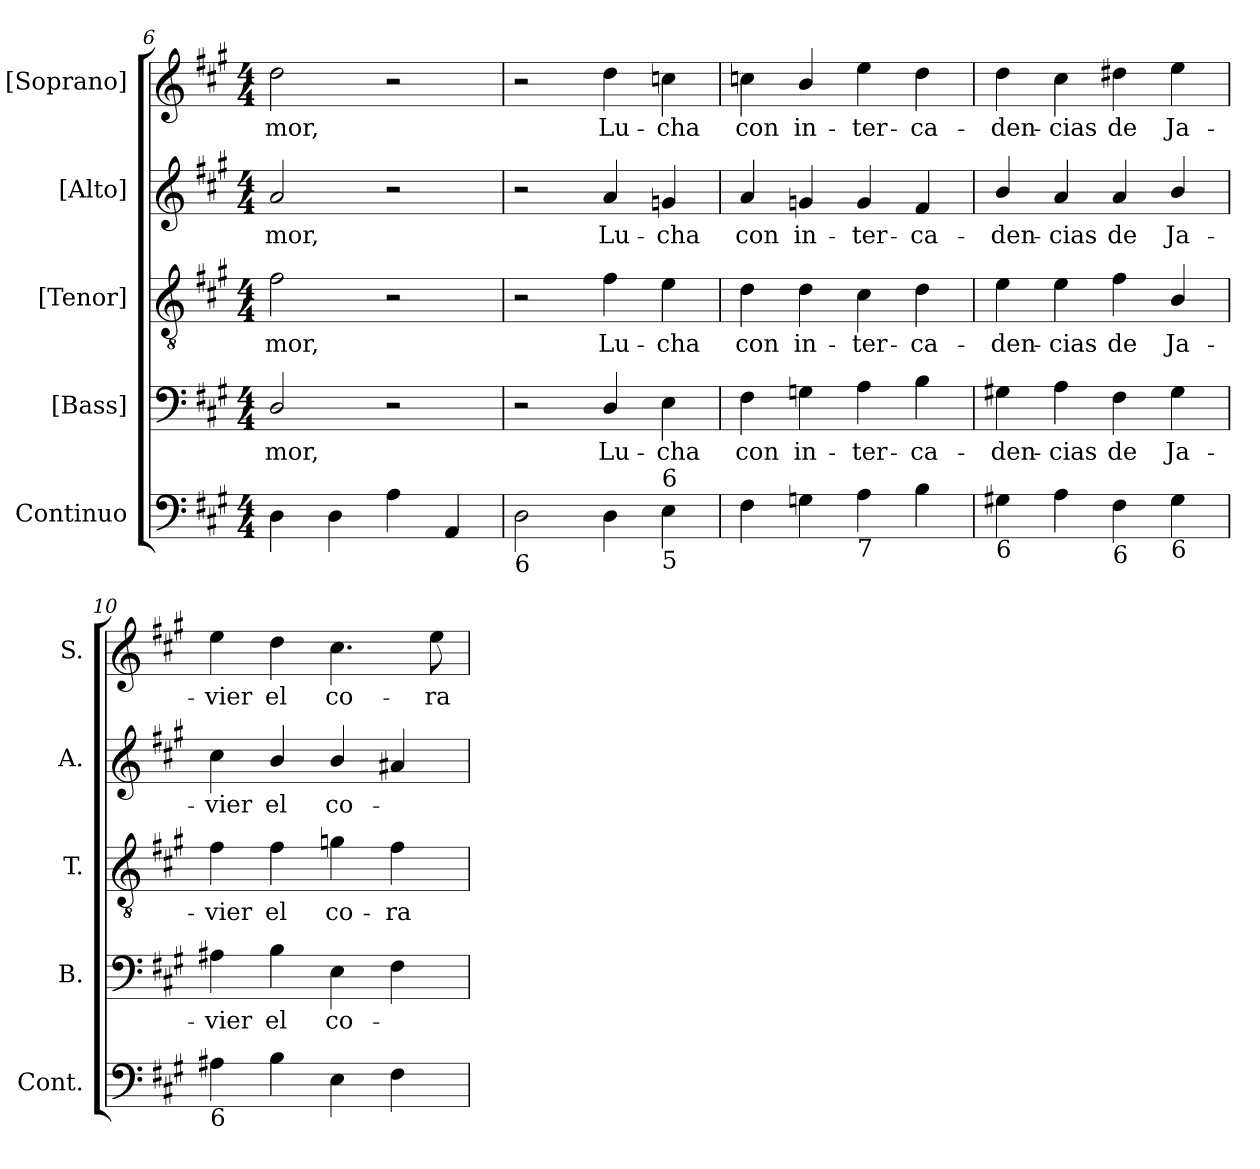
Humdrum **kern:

**kern	**kern	**text	**kern	**text	**kern	**text	**kern	**text
*part5	*part4	*part4	*part3	*part3	*part2	*part2	*part1	*part1
*staff5	*staff4	*staff4	*staff3	*staff3	*staff2	*staff2	*staff1	*staff1
*I"Continuo	*I"[Bass]	*	*I"[Tenor]	*	*I"[Alto]	*	*I"[Soprano]	*
*I'Cont.	*I'B.	*	*I'T.	*	*I'A.	*	*I'S.	*
*clefF4	*clefF4	*	*clefGv2	*	*clefG2	*	*clefG2	*
*	*	*	*ITrd7c12	*	*	*	*	*
*k[f#c#g#]	*k[f#c#g#]	*	*k[f#c#g#]	*	*k[f#c#g#]	*	*k[f#c#g#]	*
*A:	*A:	*	*A:	*	*A:	*	*A:	*
*M4/4	*M4/4	*	*M4/4	*	*M4/4	*	*M4/4	*
=6	=6	=6	=6	=6	=6	=6	=6	=6
!	!	!LO:LY:b:color=#000000	!	!	!	!	!	!
!	!	!	!	!LO:LY:b:color=#000000	!	!	!	!
!	!	!	!	!	!	!LO:LY:b:color=#000000	!	!
!	!	!	!	!	!	!	!	!LO:LY:b:color=#000000
4Di\	2Di/	-mor,	2F#i\	-mor,	2ai/	-mor,	2ddi\	-mor,
4Di\	.	.	.	.	.	.	.	.
4Ai\	2r	.	2r	.	2r	.	2r	.
4AAi/	.	.	.	.	.	.	.	.
!!LO:LB:g=z
=7	=7	=7	=7	=7	=7	=7	=7	=7
!LO:TX:b:t=6	!	!	!	!	!	!	!	!
2Di\	2r	.	2r	.	2r	.	2r	.
!	!	!LO:LY:b:color=#000000	!	!	!	!	!	!
!	!	!	!	!LO:LY:b:color=#000000	!	!	!	!
!	!	!	!	!	!	!LO:LY:b:color=#000000	!	!
!	!	!	!	!	!	!	!	!LO:LY:b:color=#000000
4Di\	4Di/	Lu-	4F#i\	Lu-	4ai/	Lu-	4ddi\	Lu-
!	!	!LO:LY:b:color=#000000	!	!	!	!	!	!
!	!	!	!	!LO:LY:b:color=#000000	!	!	!	!
!	!	!	!	!	!	!LO:LY:b:color=#000000	!	!
!LO:TX:b:t=5	!	!	!	!	!	!	!	!
!LO:TX:t=6	!	!	!	!	!	!	!	!
!	!	!	!	!	!	!	!	!LO:LY:b:color=#000000
4Ei\	4Ei\	-cha	4Ei\	-cha	4gni/	-cha	4ccni\	-cha
=8	=8	=8	=8	=8	=8	=8	=8	=8
!	!	!LO:LY:b:color=#000000	!	!	!	!	!	!
!	!	!	!	!LO:LY:b:color=#000000	!	!	!	!
!	!	!	!	!	!	!LO:LY:b:color=#000000	!	!
!	!	!	!	!	!	!	!	!LO:LY:b:color=#000000
4F#i\	4F#i\	con	4Di\	con	4ai/	con	4ccni\	con
!	!	!LO:LY:b:color=#000000	!	!	!	!	!	!
!	!	!	!	!LO:LY:b:color=#000000	!	!	!	!
!	!	!	!	!	!	!LO:LY:b:color=#000000	!	!
!	!	!	!	!	!	!	!	!LO:LY:b:color=#000000
4Gni\	4Gni\	in-	4Di\	in-	4gni/	in-	4bi/	in-
!	!	!LO:LY:b:color=#000000	!	!	!	!	!	!
!	!	!	!	!LO:LY:b:color=#000000	!	!	!	!
!	!	!	!	!	!	!LO:LY:b:color=#000000	!	!
!LO:TX:b:t=7	!	!	!	!	!	!	!	!
!	!	!	!	!	!	!	!	!LO:LY:b:color=#000000
4Ai\	4Ai\	-ter-	4C#i\	-ter-	4gi/	-ter-	4eei\	-ter-
!	!	!LO:LY:b:color=#000000	!	!	!	!	!	!
!	!	!	!	!LO:LY:b:color=#000000	!	!	!	!
!	!	!	!	!	!	!LO:LY:b:color=#000000	!	!
!	!	!	!	!	!	!	!	!LO:LY:b:color=#000000
4Bi\	4Bi\	-ca-	4Di\	-ca-	4f#i/	-ca-	4ddi\	-ca-
=9	=9	=9	=9	=9	=9	=9	=9	=9
!	!	!LO:LY:b:color=#000000	!	!	!	!	!	!
!	!	!	!	!LO:LY:b:color=#000000	!	!	!	!
!	!	!	!	!	!	!LO:LY:b:color=#000000	!	!
!LO:TX:b:t=6	!	!	!	!	!	!	!	!
!	!	!	!	!	!	!	!	!LO:LY:b:color=#000000
4G#Xi\	4G#Xi\	-den-	4Ei\	-den-	4bi/	-den-	4ddi\	-den-
!	!	!LO:LY:b:color=#000000	!	!	!	!	!	!
!	!	!	!	!LO:LY:b:color=#000000	!	!	!	!
!	!	!	!	!	!	!LO:LY:b:color=#000000	!	!
!	!	!	!	!	!	!	!	!LO:LY:b:color=#000000
4Ai\	4Ai\	-cias	4Ei\	-cias	4ai/	-cias	4cc#i\	-cias
!	!	!LO:LY:b:color=#000000	!	!	!	!	!	!
!	!	!	!	!LO:LY:b:color=#000000	!	!	!	!
!	!	!	!	!	!	!LO:LY:b:color=#000000	!	!
!LO:TX:b:t=6	!	!	!	!	!	!	!	!
!	!	!	!	!	!	!	!	!LO:LY:b:color=#000000
4F#i\	4F#i\	de	4F#i\	de	4ai/	de	4dd#Xi\	de
!	!	!LO:LY:b:color=#000000	!	!	!	!	!	!
!	!	!	!	!LO:LY:b:color=#000000	!	!	!	!
!	!	!	!	!	!	!LO:LY:b:color=#000000	!	!
!LO:TX:b:t=6	!	!	!	!	!	!	!	!
!	!	!	!	!	!	!	!	!LO:LY:b:color=#000000
4G#i\	4G#i\	Ja-	4BBi/	Ja-	4bi/	Ja-	4eei\	Ja-
=10	=10	=10	=10	=10	=10	=10	=10	=10
!	!	!LO:LY:b:color=#000000	!	!	!	!	!	!
!	!	!	!	!LO:LY:b:color=#000000	!	!	!	!
!	!	!	!	!	!	!LO:LY:b:color=#000000	!	!
!LO:TX:b:t=6	!	!	!	!	!	!	!	!
!	!	!	!	!	!	!	!	!LO:LY:b:color=#000000
4A#Xi\	4A#Xi\	-vier	4F#i\	-vier	4cc#i\	-vier	4eei\	-vier
!	!	!LO:LY:b:color=#000000	!	!	!	!	!	!
!	!	!	!	!LO:LY:b:color=#000000	!	!	!	!
!	!	!	!	!	!	!LO:LY:b:color=#000000	!	!
!	!	!	!	!	!	!	!	!LO:LY:b:color=#000000
4Bi\	4Bi\	el	4F#i\	el	4bi/	el	4ddi\	el
!	!	!LO:LY:b:color=#000000	!	!	!	!	!	!
!	!	!	!	!LO:LY:b:color=#000000	!	!	!	!
!	!	!	!	!	!	!LO:LY:b:color=#000000	!	!
!	!	!	!	!	!	!	!	!LO:LY:b:color=#000000
4Ei\	4Ei\	co-	4Gni\	co-	4bi/	co-	4.cc#i\	co-
!	!	!	!	!LO:LY:b:color=#000000	!	!	!	!
4F#i\	4F#i\	.	4F#i\	-ra-	4a#Xi/	.	.	.
!	!	!	!	!	!	!	!	!LO:LY:b:color=#000000
.	.	.	.	.	.	.	8eei\	-ra-
=	=	=	=	=	=	=	=	=
*-	*-	*-	*-	*-	*-	*-	*-	*-
